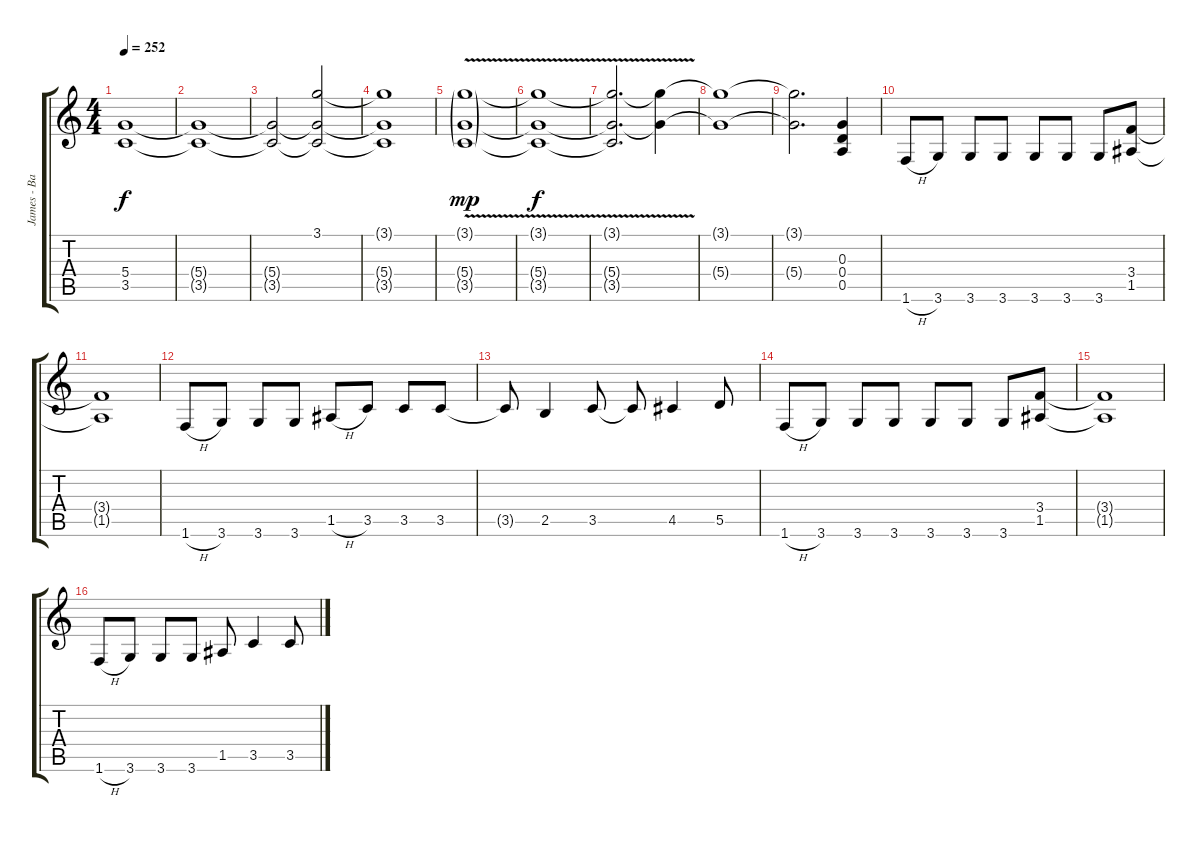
\track ("James - Back Guitar" "James - Ba") {instrument distortionguitar}
\staff {score tabs}
\tuning (E4 B3 G3 D3 A2 E2) {hide}
\ts (4 4)
\tempo 252
\clef g2
\ks c
(5.4 3.5).1{dy f instrument distortionguitar} |
(5.4{t} 3.5{t}).1 |
(5.4{t} 3.5{t}).2 (3.1 5.4{t} 3.5{t}).2 |
(3.1{t} 5.4{t} 3.5{t}).1 |
(3.1{v g} 5.4{v g} 3.5{v g}).1{dy mp} |
(3.1{v t} 5.4{v t} 3.5{v t}).1{dy f} |
(3.1{v t} 5.4{v t} 3.5{v t}).2{d} (3.1{t} 5.4{t}).4 |
(3.1{t} 5.4{t}).1 |
(3.1{t} 5.4{t}).2{d} (0.3 0.4 0.5).4 |
1.6{h}.8 3.6.8 3.6.8 3.6.8 3.6.8 3.6.8 3.6.8 (3.4 1.5).8 |
(3.4{t} 1.5{t}).1 |
1.6{h}.8 3.6.8 3.6.8 3.6.8 1.5{h}.8 3.5.8 3.5.8 3.5.8 |
3.5{t}.8 2.5.4 3.5.8 3.5{t}.8 4.5.4 5.5.8 |
1.6{h}.8 3.6.8 3.6.8 3.6.8 3.6.8 3.6.8 3.6.8 (3.4 1.5).8 |
(3.4{t} 1.5{t}).1 |
1.6{h}.8 3.6.8 3.6.8 3.6.8 1.5.8 3.5.4 3.5.8
